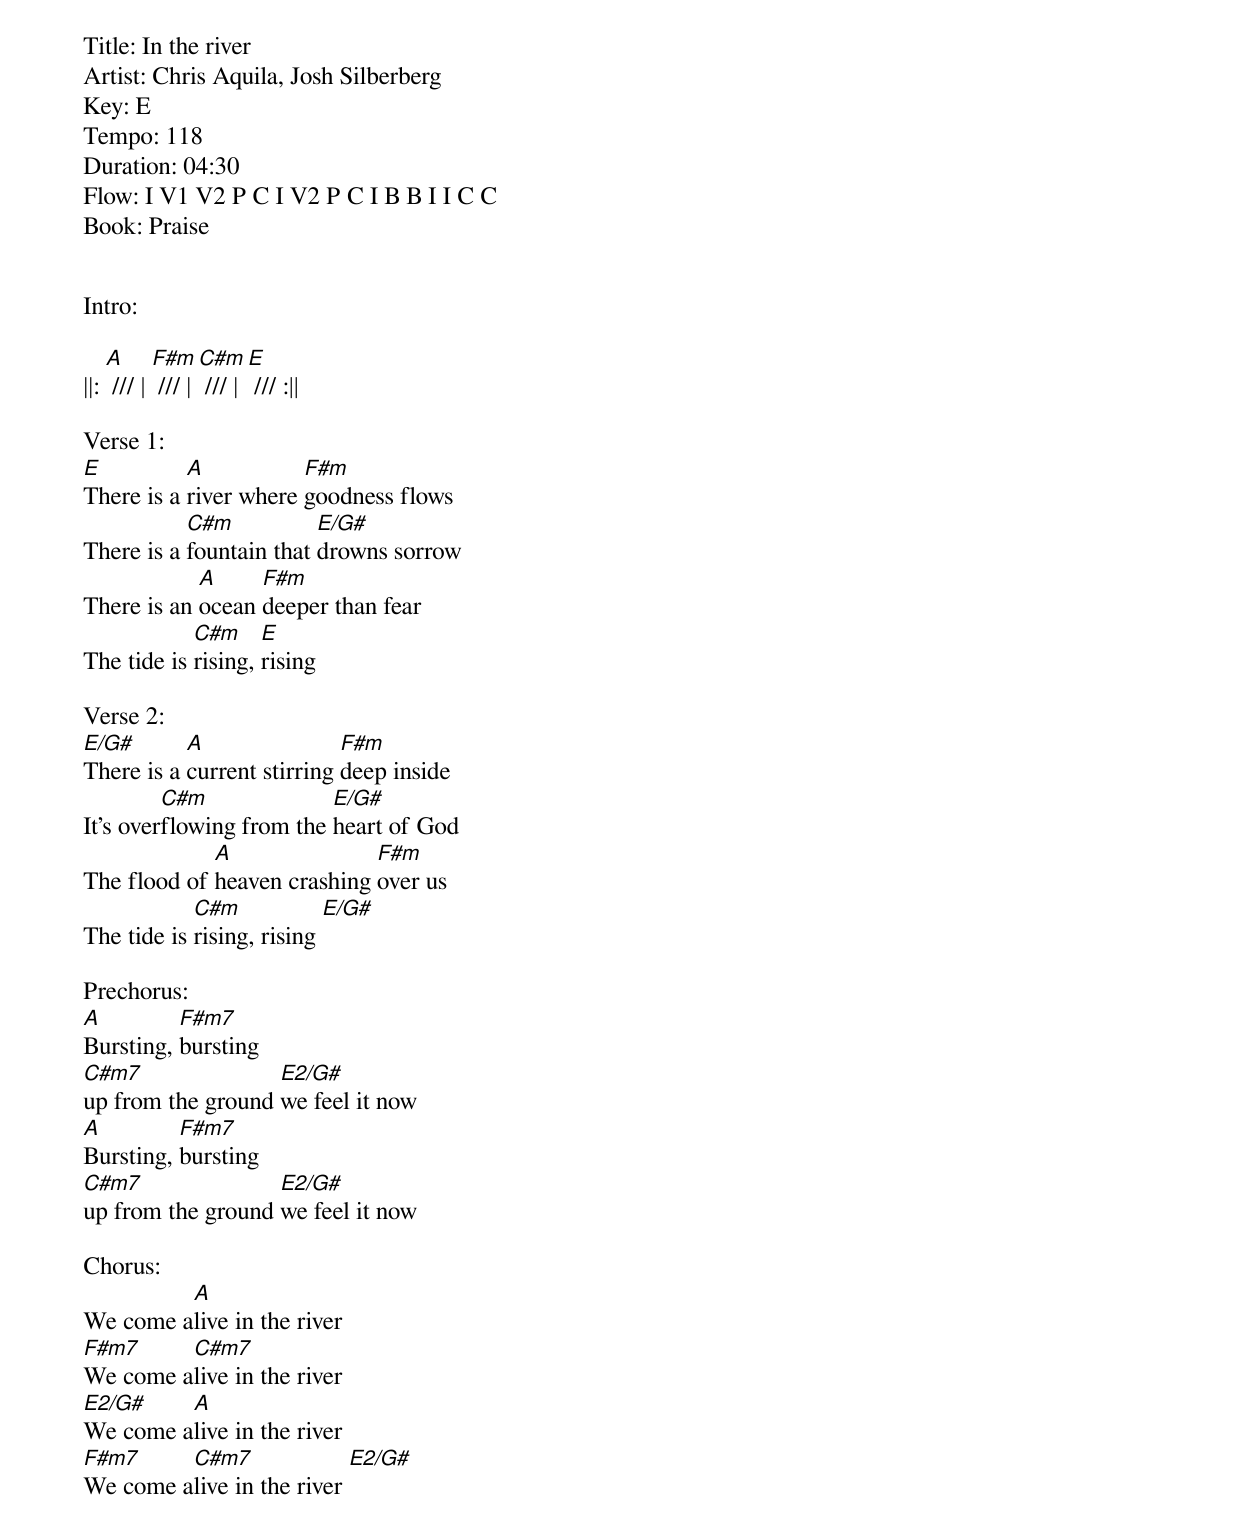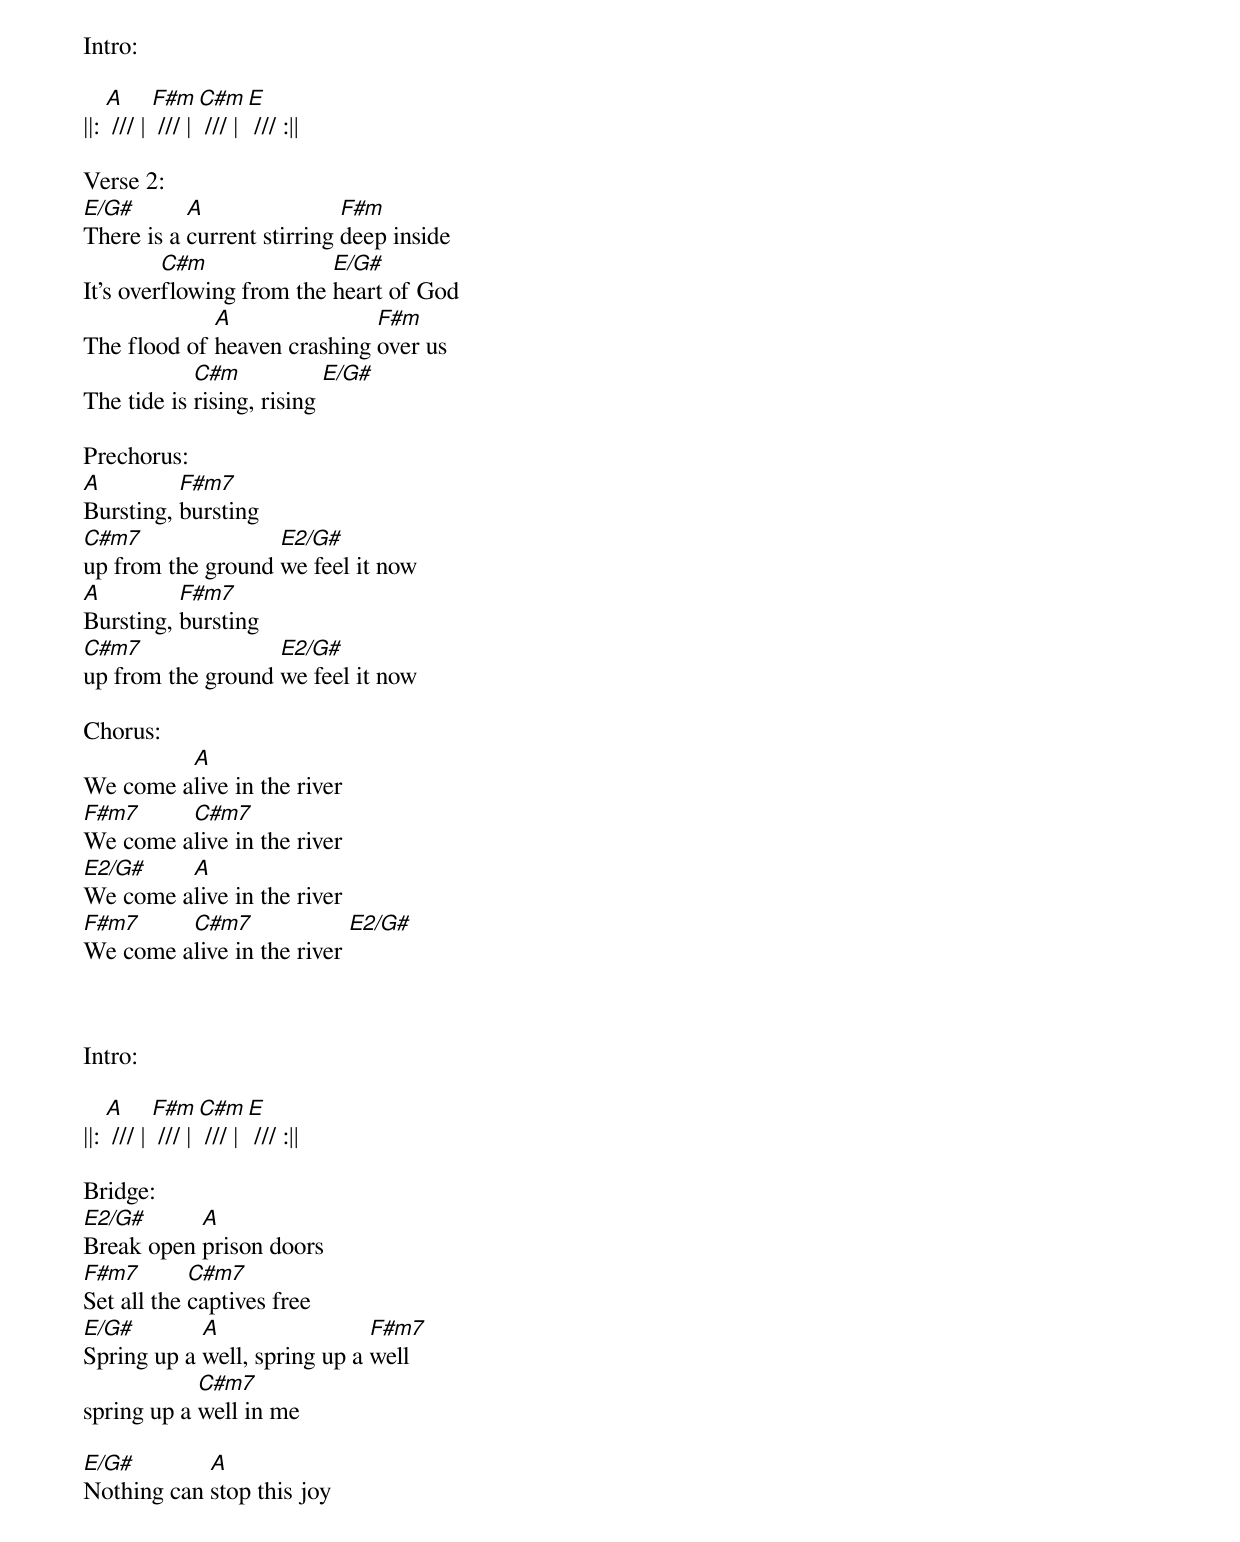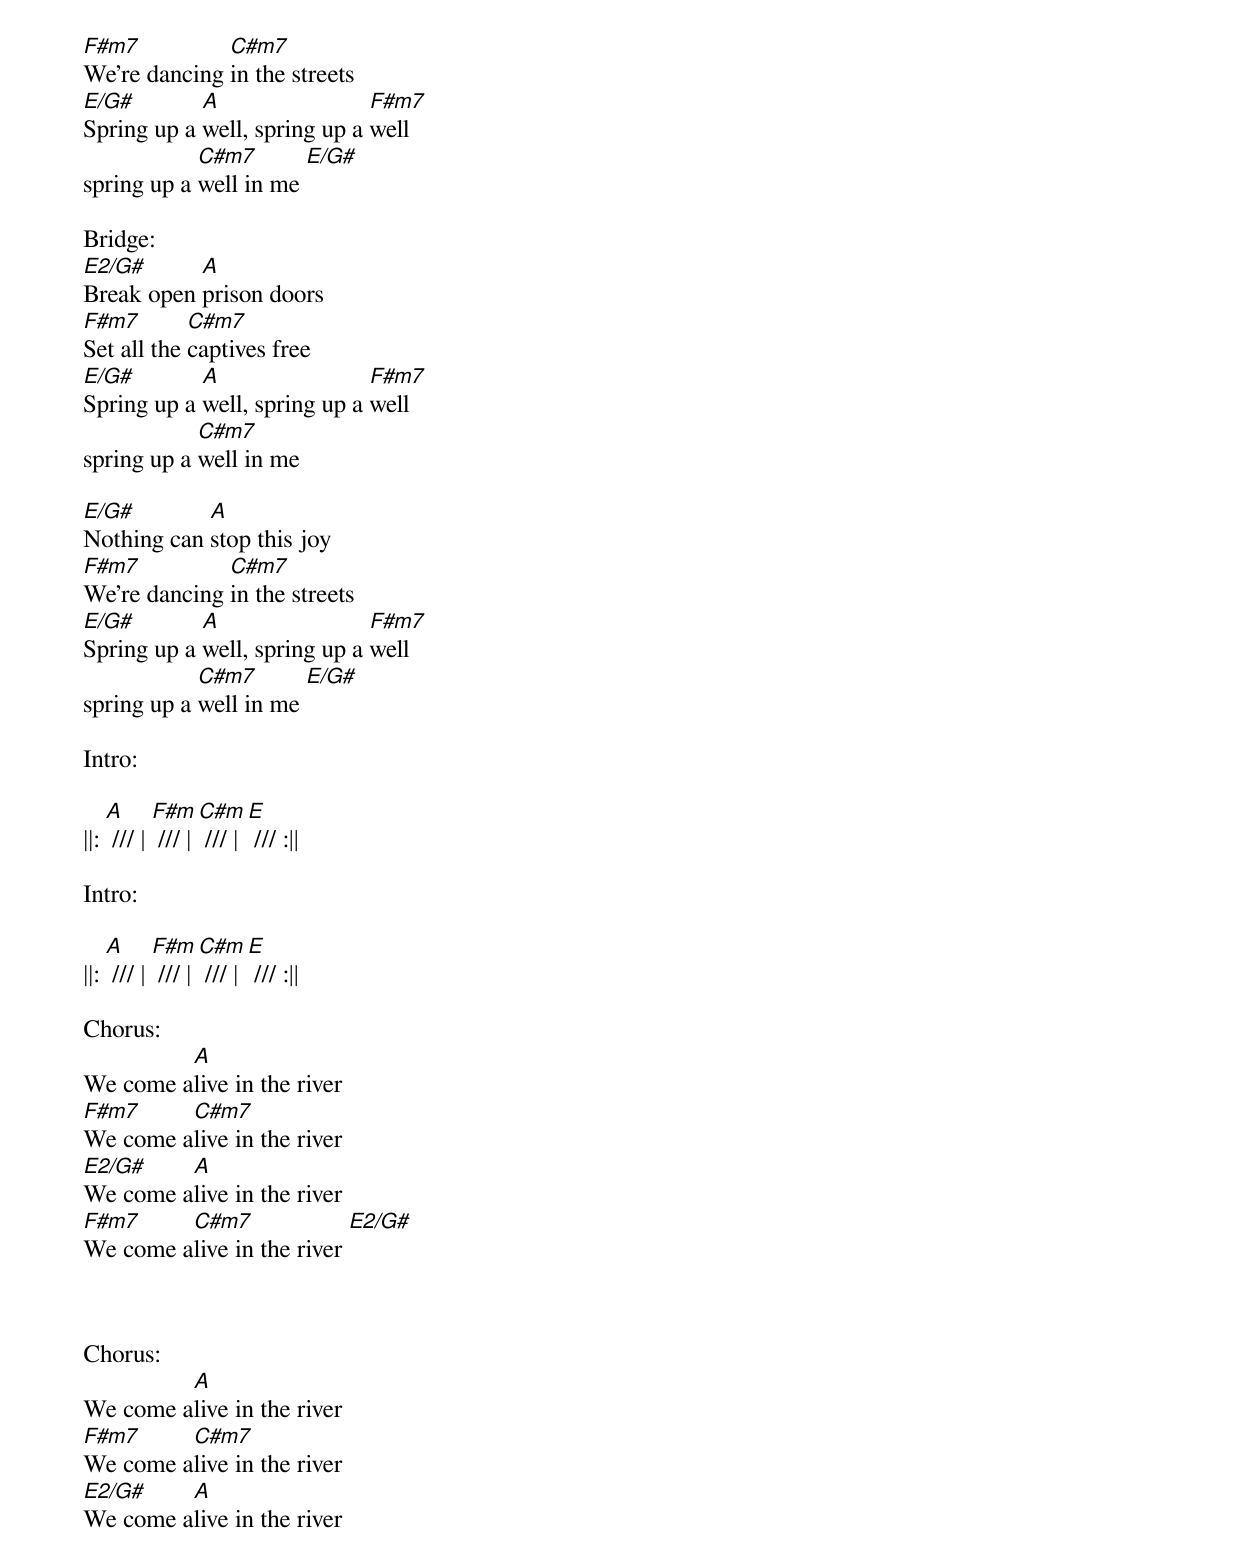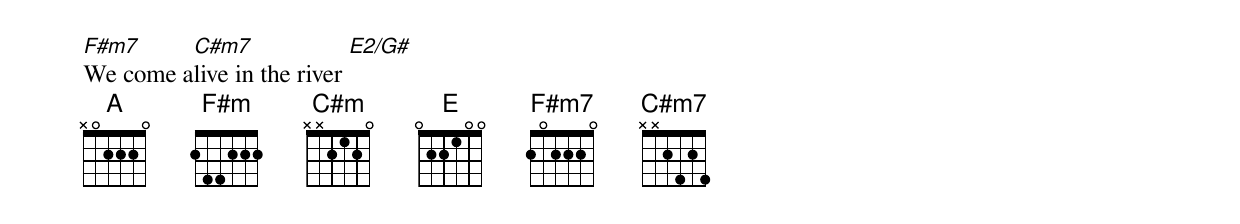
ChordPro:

Title: In the river
Artist: Chris Aquila, Josh Silberberg
Key: E
Tempo: 118
Duration: 04:30
Flow: I V1 V2 P C I V2 P C I B B I I C C
Book: Praise


Intro:

||: [A] /// | [F#m] /// | [C#m] /// | [E] /// :||

Verse 1:
[E]There is a [A]river where [F#m]goodness flows
There is a [C#m]fountain that [E/G#]drowns sorrow
There is an [A]ocean [F#m]deeper than fear
The tide is [C#m]rising, [E]rising

Verse 2:
[E/G#]There is a [A]current stirring [F#m]deep inside
It's over[C#m]flowing from the [E/G#]heart of God
The flood of [A]heaven crashing [F#m]over us
The tide is [C#m]rising, rising [E/G#]

Prechorus:
[A]Bursting, [F#m7]bursting
[C#m7]up from the ground [E2/G#]we feel it now
[A]Bursting, [F#m7]bursting
[C#m7]up from the ground [E2/G#]we feel it now

Chorus:
We come a[A]live in the river
[F#m7]We come a[C#m7]live in the river
[E2/G#]We come a[A]live in the river
[F#m7]We come a[C#m7]live in the river [E2/G#]



Intro:

||: [A] /// | [F#m] /// | [C#m] /// | [E] /// :||

Verse 2:
[E/G#]There is a [A]current stirring [F#m]deep inside
It's over[C#m]flowing from the [E/G#]heart of God
The flood of [A]heaven crashing [F#m]over us
The tide is [C#m]rising, rising [E/G#]

Prechorus:
[A]Bursting, [F#m7]bursting
[C#m7]up from the ground [E2/G#]we feel it now
[A]Bursting, [F#m7]bursting
[C#m7]up from the ground [E2/G#]we feel it now

Chorus:
We come a[A]live in the river
[F#m7]We come a[C#m7]live in the river
[E2/G#]We come a[A]live in the river
[F#m7]We come a[C#m7]live in the river [E2/G#]



Intro:

||: [A] /// | [F#m] /// | [C#m] /// | [E] /// :||

Bridge:
[E2/G#]Break open [A]prison doors
[F#m7]Set all the [C#m7]captives free
[E/G#]Spring up a [A]well, spring up a [F#m7]well
spring up a [C#m7]well in me

[E/G#]Nothing can [A]stop this joy
[F#m7]We're dancing [C#m7]in the streets
[E/G#]Spring up a [A]well, spring up a [F#m7]well
spring up a [C#m7]well in me [E/G#]

Bridge:
[E2/G#]Break open [A]prison doors
[F#m7]Set all the [C#m7]captives free
[E/G#]Spring up a [A]well, spring up a [F#m7]well
spring up a [C#m7]well in me

[E/G#]Nothing can [A]stop this joy
[F#m7]We're dancing [C#m7]in the streets
[E/G#]Spring up a [A]well, spring up a [F#m7]well
spring up a [C#m7]well in me [E/G#]

Intro:

||: [A] /// | [F#m] /// | [C#m] /// | [E] /// :||

Intro:

||: [A] /// | [F#m] /// | [C#m] /// | [E] /// :||

Chorus:
We come a[A]live in the river
[F#m7]We come a[C#m7]live in the river
[E2/G#]We come a[A]live in the river
[F#m7]We come a[C#m7]live in the river [E2/G#]



Chorus:
We come a[A]live in the river
[F#m7]We come a[C#m7]live in the river
[E2/G#]We come a[A]live in the river
[F#m7]We come a[C#m7]live in the river [E2/G#]
